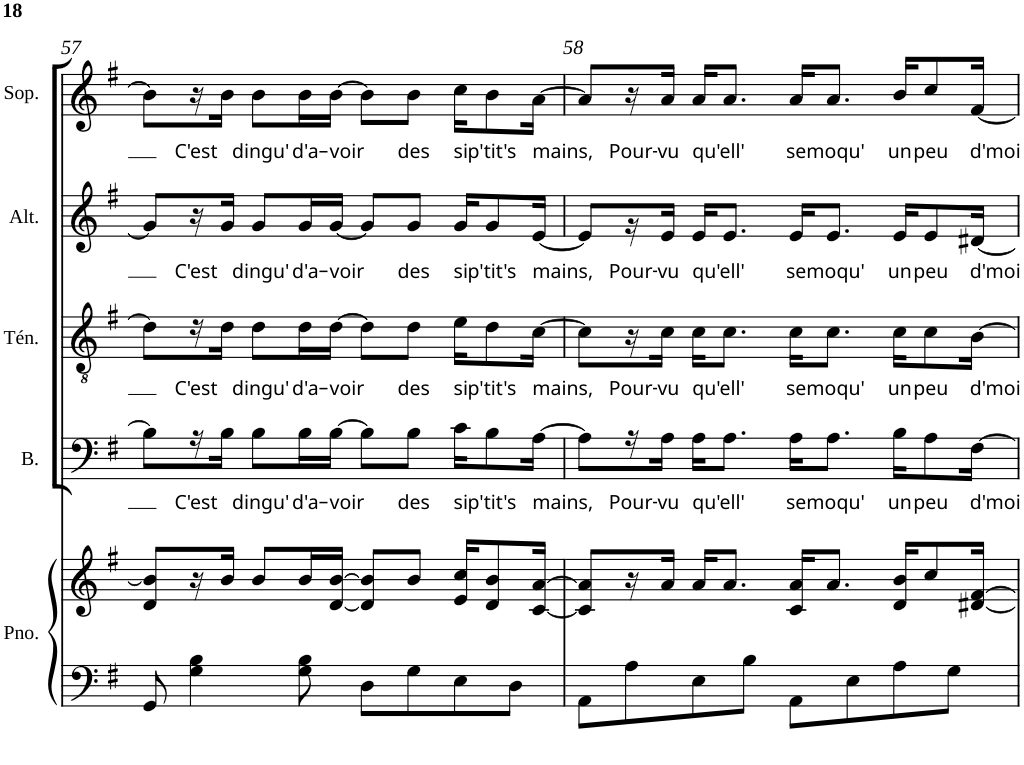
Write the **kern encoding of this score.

**kern	**kern	**kern	**text	**kern	**text	**kern	**text	**kern	**text
*part5	*part5	*part4	*part4	*part3	*part3	*part2	*part2	*part1	*part1
*staff6	*staff5	*staff4	*staff4	*staff3	*staff3	*staff2	*staff2	*staff1	*staff1
*I"Piano	*	*I"Basse	*	*I"Ténor	*	*I"Alto	*	*I"Soprano	*
*I'Pno.	*	*I'B.	*	*I'Tén.	*	*I'Alt.	*	*I'Sop.	*
!!LO:PB:g=z
*clefF4	*clefG2	*clefF4	*	*clefGv2	*	*clefG2	*	*clefG2	*
*k[f#]	*k[f#]	*k[f#]	*	*k[f#]	*	*k[f#]	*	*k[f#]	*
*e:	*e:	*e:	*	*e:	*	*e:	*	*e:	*
*M4/4	*M4/4	*M4/4	*	*M4/4	*	*M4/4	*	*M4/4	*
=57	=57	=57	=57	=57	=57	=57	=57	=57	=57
8GG/	8d/ 8b/]L	8B\L]	.	8d\L]	.	8g/L]	.	8b\L]	.
!	!	!	!LO:LY:b	!	!LO:LY:b	!	!LO:LY:b	!	!LO:LY:b
4G\ 4B\	16r	16r	C'est	16r	C'est	16r	C'est	16r	C'est
.	16b/JJ	16B\JJ	.	16d\JJ	.	16g/JJ	.	16b\JJ	.
!	!	!	!LO:LY:b	!	!LO:LY:b	!	!LO:LY:b	!	!LO:LY:b
.	8b/L	8B\L	dingu'	8d\L	dingu'	8g/L	dingu'	8b\L	dingu'
!	!	!	!LO:LY:b	!	!LO:LY:b	!	!LO:LY:b	!	!LO:LY:b
8G\ 8B\	16b/L	16B\L	d'a-	16d\L	d'a-	16g/L	d'a-	16b\L	d'a-
!	!	!	!LO:LY:b	!	!LO:LY:b	!	!LO:LY:b	!	!LO:LY:b
.	[16d/ [16b/JJ	[16B\JJ	-voir	[16d\JJ	-voir	[16g/JJ	-voir	[16b\JJ	-voir
8D\L	8d/] 8b/]L	8B\L]	.	8d\L]	.	8g/L]	.	8b\L]	.
!	!	!	!LO:LY:b	!	!LO:LY:b	!	!LO:LY:b	!	!LO:LY:b
8G\	8b/J	8B\J	des	8d\J	des	8g/J	des	8b\J	des
!	!	!	!LO:LY:b	!	!LO:LY:b	!	!LO:LY:b	!	!LO:LY:b
8E\	16e/ 16cc/KL	16c\KL	si	16e\KL	si	16g/KL	si	16cc\KL	si
!	!	!	!LO:LY:b	!	!LO:LY:b	!	!LO:LY:b	!	!LO:LY:b
.	8d/ 8b/	8B\	p'tit's	8d\	p'tit's	8g/	p'tit's	8b\	p'tit's
8D\J	.	.	.	.	.	.	.	.	.
!	!	!	!LO:LY:b	!	!LO:LY:b	!	!LO:LY:b	!	!LO:LY:b
.	[16c/ [16a/Jk	[16A\Jk	mains,	[16c\Jk	mains,	[16e/Jk	mains,	[16a\Jk	mains,
=58	=58	=58	=58	=58	=58	=58	=58	=58	=58
8AA\L	8c/] 8a/]L	8A\L]	.	8c\L]	.	8e/L]	.	8a/L]	.
!	!	!	!LO:LY:b	!	!LO:LY:b	!	!LO:LY:b	!	!LO:LY:b
8A\	16r	16r	Pour-	16r	Pour-	16r	Pour-	16r	Pour-
!	!	!	!LO:LY:b	!	!LO:LY:b	!	!LO:LY:b	!	!LO:LY:b
.	16a/JJ	16A\JJ	-vu	16c\JJ	-vu	16e/JJ	-vu	16a/JJ	-vu
!	!	!	!LO:LY:b	!	!LO:LY:b	!	!LO:LY:b	!	!LO:LY:b
8E\	16a/KL	16A\KL	qu'ell'	16c\KL	qu'ell'	16e/KL	qu'ell'	16a/KL	qu'ell'
.	8.a/J	8.A\J	.	8.c\J	.	8.e/J	.	8.a/J	.
8B\J	.	.	.	.	.	.	.	.	.
!	!	!	!LO:LY:b	!	!LO:LY:b	!	!LO:LY:b	!	!LO:LY:b
8AA\L	16c/ 16a/KL	16A\KL	se	16c\KL	se	16e/KL	se	16a/KL	se
!	!	!	!LO:LY:b	!	!LO:LY:b	!	!LO:LY:b	!	!LO:LY:b
.	8.a/J	8.A\J	moqu'	8.c\J	moqu'	8.e/J	moqu'	8.a/J	moqu'
8E\	.	.	.	.	.	.	.	.	.
!	!	!	!LO:LY:b	!	!LO:LY:b	!	!LO:LY:b	!	!LO:LY:b
8A\	16d/ 16b/KL	16B\KL	un	16c\KL	un	16e/KL	un	16b/KL	un
!	!	!	!LO:LY:b	!	!LO:LY:b	!	!LO:LY:b	!	!LO:LY:b
.	8cc/	8A\	peu	8c\	peu	8e/	peu	8cc/	peu
8G\J	.	.	.	.	.	.	.	.	.
!	!	!	!LO:LY:b	!	!LO:LY:b	!	!LO:LY:b	!	!LO:LY:b
.	[16d#X/ [16f#/Jk	[16F#\Jk	d'moi	[16B\Jk	d'moi	[16d#X/Jk	d'moi	[16f#/Jk	d'moi
=	=	=	=	=	=	=	=	=	=
*-	*-	*-	*-	*-	*-	*-	*-	*-	*-
